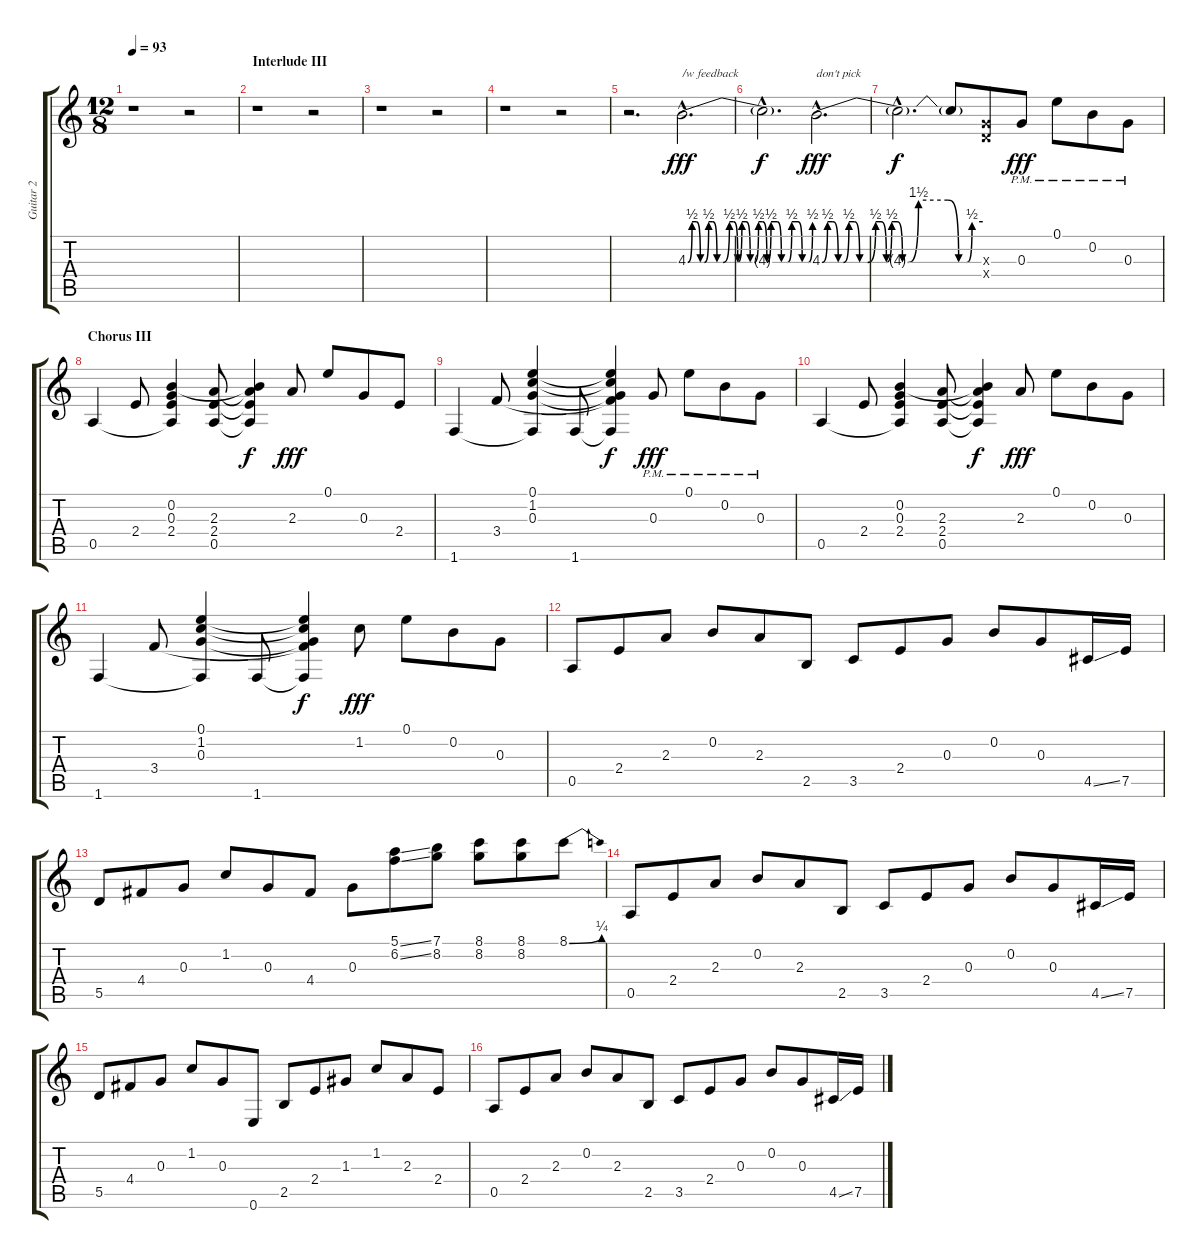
\track ("Guitar 2" "Guitar 2") {instrument distortionguitar}
\staff {score tabs}
\tuning (E4 B3 G3 D3 A2 E2) {hide}
\ts (12 8)
\tempo 93
\clef g2
\ks c
r.1{dy f} r.2 |
\section ("" "Interlude III")
r.1 r.2 |
r.1 r.2 |
r.1 r.2 |
r.2{d} 4.3{be (custom 0 0 2 2 4 2 6 0 8 0 10 2 12 2 14 0 17 0 20 2 22 2 24 0 26 2 28 2 30 0 32 0 34 2 36 2 38 0 40 2 43 2 45 0 48 0 50 2 53 2 55 0 58 0 60 2) hac}.2{d txt "/w feedback" dy fff volume 12} |
4.3{hac t}.2{d dy f} 4.3{be (custom 0 0 2 2 4 2 6 0 8 0 10 2 12 2 14 0 17 0 20 2 22 2 24 0 26 2 28 2 30 0 32 0 36 6 47 6 51 0 54 0 56 2 60 2) hac}.2{d txt "don't pick" dy fff} |
4.3{hac t}.2{d dy f} 4.3{t}.8 (0.3{x} 0.4{x}).8 0.3{pm}.8{dy fff} 0.1{pm}.8 0.2{pm}.8 0.3{pm}.8 |
\section ("" "Chorus III")
0.5.4 2.4.8 (0.2 0.3 2.4 0.5{t}).4 (2.3 2.4 0.5).8 (0.2{t} 2.3{t} 2.4{t} 0.5{t}).4{dy f} 2.3.8{dy fff} 0.1.8 0.3.8 2.4.8 |
1.6.4 3.4.8 (0.1 1.2 0.3 1.6{t}).4 1.6.8 (0.1{t} 1.2{t} 0.3{t} 3.4{t} 1.6{t}).4{dy f} 0.3{pm}.8{dy fff} 0.1{pm}.8 0.2{pm}.8 0.3{pm}.8 |
0.5.4 2.4.8 (0.2 0.3 2.4 0.5{t}).4 (2.3 2.4 0.5).8 (0.2{t} 2.3{t} 2.4{t} 0.5{t}).4{dy f} 2.3.8{dy fff} 0.1.8 0.2.8 0.3.8 |
1.6.4 3.4.8 (0.1 1.2 0.3 1.6{t}).4 1.6.8 (0.1{t} 1.2{t} 0.3{t} 3.4{t} 1.6{t}).4{dy f} 1.2.8{dy fff} 0.1.8 0.2.8 0.3.8 |
0.5.8 2.4.8 2.3.8 0.2.8 2.3.8 2.5.8 3.5.8 2.4.8 0.3.8 0.2.8 0.3.8 4.5{ss}.16 7.5.16 |
5.5.8 4.4.8 0.3.8 1.2.8 0.3.8 4.4.8 0.3.8 (5.1{ss} 6.2{ss}).8 (7.1 8.2).8 (8.1 8.2).8 (8.1 8.2).8 8.1{be (bend 0 0 60 1)}.8 |
0.5.8 2.4.8 2.3.8 0.2.8 2.3.8 2.5.8 3.5.8 2.4.8 0.3.8 0.2.8 0.3.8 4.5{ss}.16 7.5.16 |
5.5.8 4.4.8 0.3.8 1.2.8 0.3.8 0.6.8 2.5.8 2.4.8 1.3.8 1.2.8 2.3.8 2.4.8 |
0.5.8 2.4.8 2.3.8 0.2.8 2.3.8 2.5.8 3.5.8 2.4.8 0.3.8 0.2.8 0.3.8 4.5{ss}.16 7.5.16
